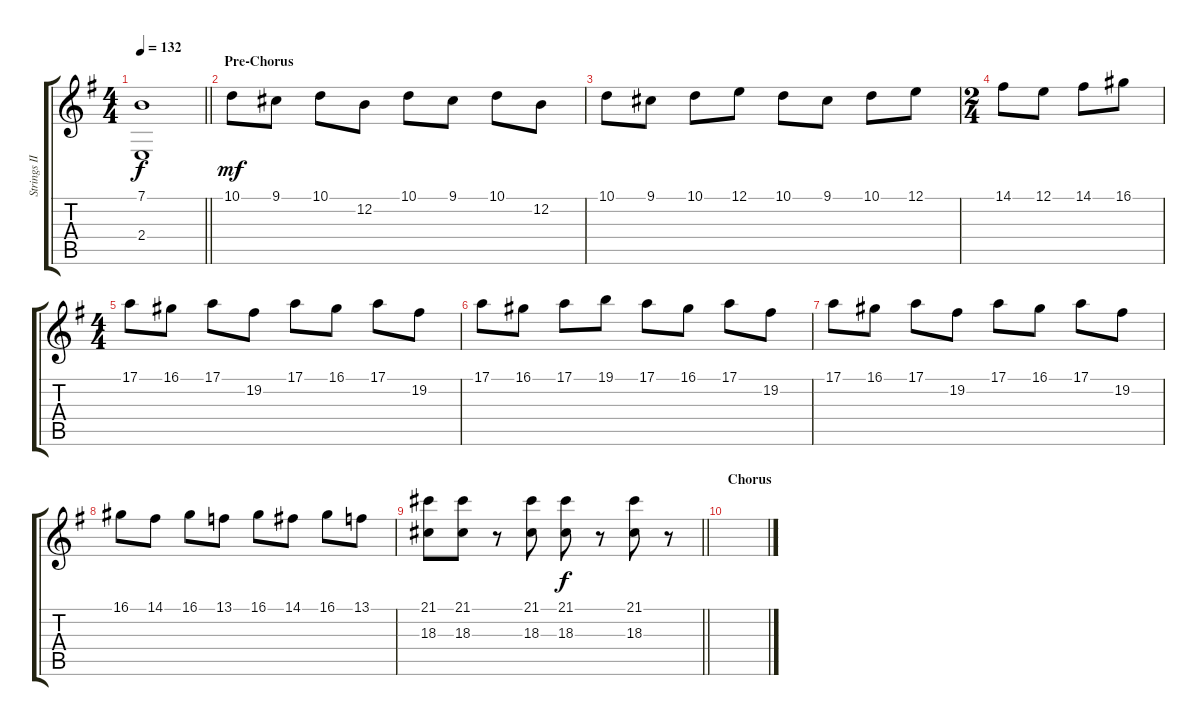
\track ("Strings II - Coen Janssen" "Strings II") {instrument stringensemble1}
\staff {score tabs}
\tuning (E4 B3 G3 D3 A2 E2) {hide}
\ts (4 4)
\tempo 132
\clef g2
\barLineRight lightlight
\ks g
(7.1{t} 2.4{t}).1{dy f} |
\section ("" "Pre-Chorus")
10.1.8{dy mf} 9.1.8 10.1.8 12.2.8 10.1.8 9.1.8 10.1.8 12.2.8 |
10.1.8 9.1.8 10.1.8 12.1.8 10.1.8 9.1.8 10.1.8 12.1.8 |
\ts (2 4)
14.1.8 12.1.8 14.1.8 16.1.8 |
\ts (4 4)
17.1.8 16.1.8 17.1.8 19.2.8 17.1.8 16.1.8 17.1.8 19.2.8 |
17.1.8 16.1.8 17.1.8 19.1.8 17.1.8 16.1.8 17.1.8 19.2.8 |
17.1.8 16.1.8 17.1.8 19.2.8 17.1.8 16.1.8 17.1.8 19.2.8 |
16.1.8 14.1.8 16.1.8 13.1.8 16.1.8 14.1.8 16.1.8 13.1.8 |
\barLineRight lightlight
(21.1 18.3).8 (21.1 18.3).8 r.8 (21.1 18.3).8 (21.1 18.3).8{dy f} r.8 (21.1 18.3).8 r.8 |
\section ("" "Chorus")
